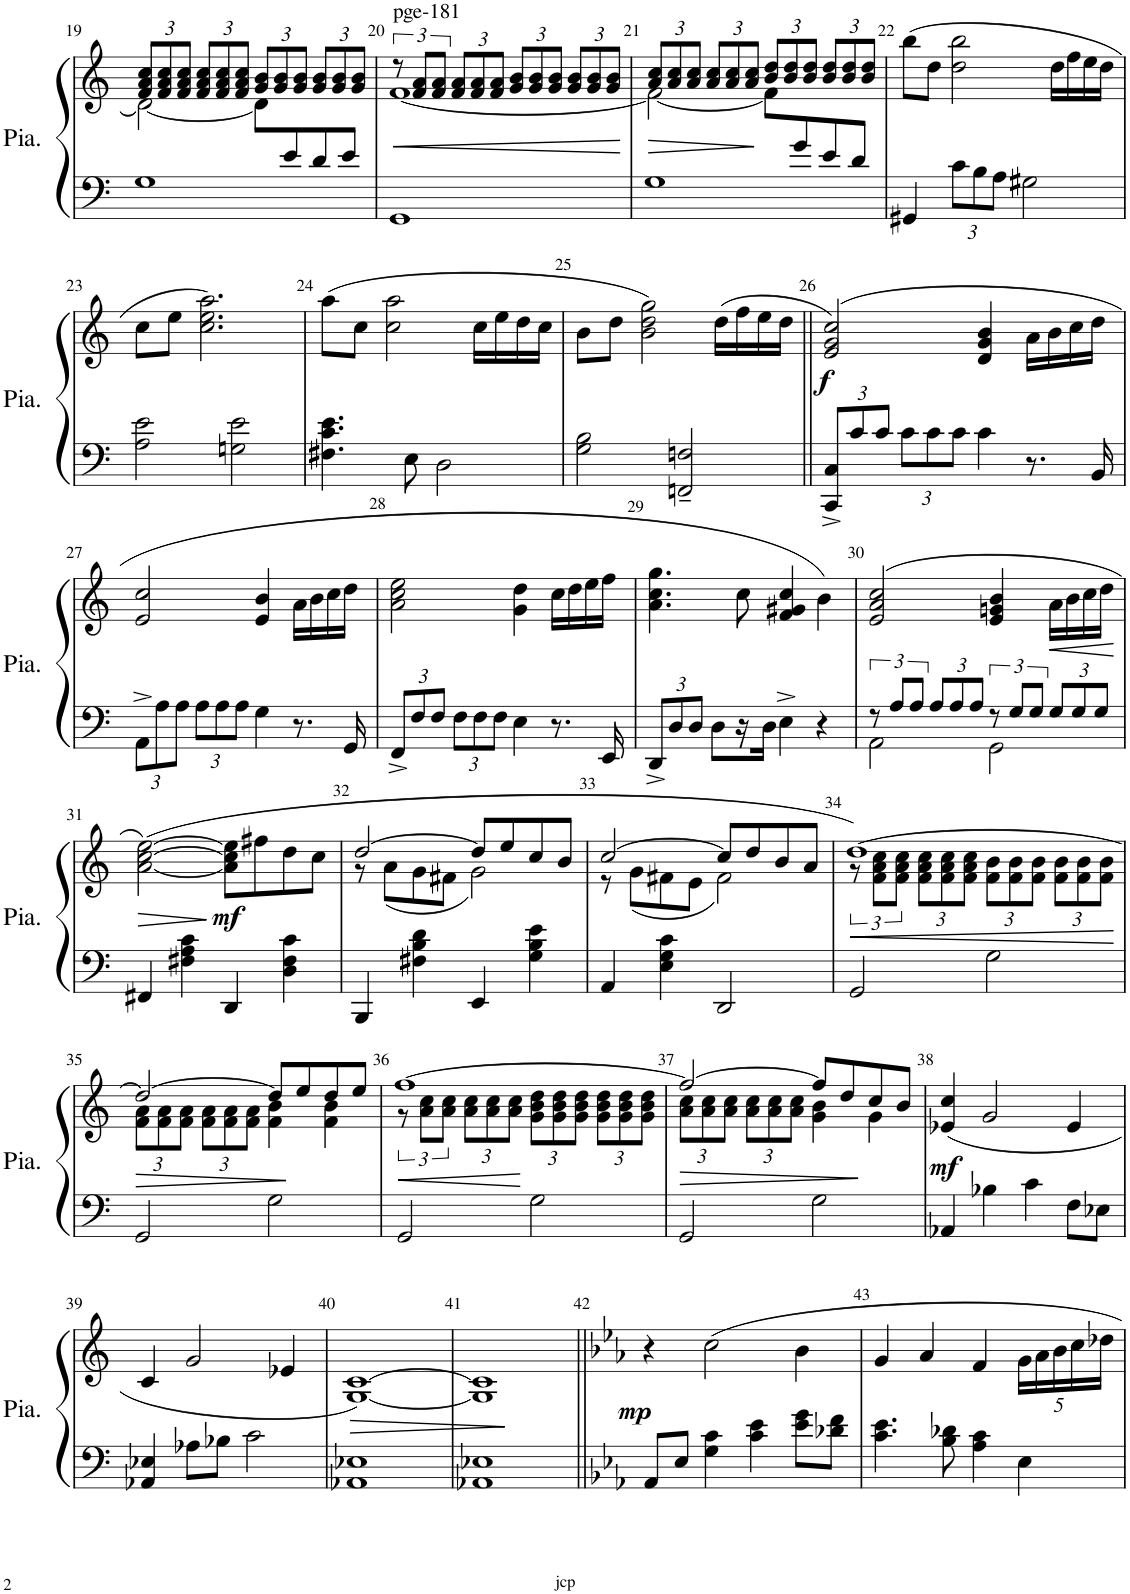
**kern	**kern	**dynam
*part1	*part1	*part1
*staff2	*staff1	*staff1/2
*I"Piano	*	*
*I'Pia.	*	*
!!LO:PB:g=z
*clefF4	*clefG2	*
*k[]	*k[]	*
*M4/4	*M4/4	*
*met(c)	*met(c)	*
=19	=19	=19
*^	*	*
*	*	*Xbrackettup	*
*	*	*^	*
8ryy	1G	12f/ 12a/ 12cc/L	2d\_	.
.	.	12f/ 12a/ 12cc/	.	.
.	.	12f/ 12a/ 12cc/J	.	.
.	.	12f/ 12a/ 12cc/L	.	.
.	.	12f/ 12a/ 12cc/	.	.
.	.	12f/ 12a/ 12cc/J	.	.
.	.	12g/ 12b/L	8d\L]	.
.	.	12g/ 12b/	.	.
8e/	.	.	4.ryy	.
.	.	12g/ 12b/J	.	.
8d/	.	12g/ 12b/L	.	.
.	.	12g/ 12b/	.	.
8e/J	.	.	.	.
.	.	12g/ 12b/J	.	.
*v	*v	*	*	*
=20	=20	=20	=20
*	*brackettup	*	*
!	!LO:TX:a:t=pge-181	!	!
!	!	!	!LO:HP:b
1GG	12r	[1f	<
.	12f/ 12a/L	.	.
.	12f/ 12a/J	.	.
*	*Xbrackettup	*	*
.	12f/ 12a/L	.	.
.	12f/ 12a/	.	.
.	12f/ 12a/J	.	.
.	12g/ 12b/L	.	.
.	12g/ 12b/	.	.
.	12g/ 12b/J	.	.
.	12g/ 12b/L	.	.
.	12g/ 12b/	.	.
.	12g/ 12b/J	.	.
*	*v	*v	*
.	.	[
=21	=21	=21
*^	*	*
!	!	!	!LO:HP:b
*	*	*^	*
8ryy	1G	12a/ 12cc/L	2f\_	>
.	.	12a/ 12cc/	.	.
.	.	12a/ 12cc/J	.	.
.	.	12a/ 12cc/L	.	.
.	.	12a/ 12cc/	.	.
.	.	12a/ 12cc/J	.	.
.	.	12b/ 12dd/L	8f\L]	]
.	.	12b/ 12dd/	.	.
8g/	.	.	4.ryy	.
.	.	12b/ 12dd/J	.	.
8e/	.	12b/ 12dd/L	.	.
.	.	12b/ 12dd/	.	.
8d/J	.	.	.	.
.	.	12b/ 12dd/J	.	.
*v	*v	*	*	*
*	*v	*v	*
=22	=22	=22
4GG#X/	(8bb\L	.
.	8dd\J	.
*Xbrackettup	*	*
12c\L	2dd\ 2bb\	.
12B\	.	.
12A\J	.	.
2G#X\	.	.
.	16dd\LL	.
.	16ff\	.
.	16ee\	.
.	16dd\JJ	.
!!LO:LB:g=z
=23	=23	=23
2A\ 2e\	8cc\L	.
.	8ee\J	.
.	2.cc\ 2.ee\ 2.aa\)	.
2Gn\ 2e\	.	.
=24	=24	=24
4.F#X\ 4.c\ 4.e\	(8aa\L	.
.	8cc\J	.
.	2cc\ 2aa\	.
8E\	.	.
2D\	.	.
.	16cc\LL	.
.	16ee\	.
.	16dd\	.
.	16cc\JJ	.
=25	=25	=25
2G\ 2B\	8b\L	.
.	8dd\J	.
.	2b\ 2dd\ 2gg\)	.
2FFn/~ 2Fn/~	.	.
.	(16dd\LL	.
.	16ff\	.
.	16ee\	.
.	16dd\JJ	.
=26||	=26||	=26||
!	!	!LO:DY:b
12CC/^ 12C/^L	(2e/ 2g/ 2cc/)	f
12c/	.	.
12c/J	.	.
12c\L	.	.
12c\	.	.
12c\J	.	.
4c\	4d/ 4g/ 4b/	.
8.r	16a\LL	.
.	16b\	.
.	16cc\	.
16BB/	16dd\JJ	.
!!LO:LB:g=z
=27	=27	=27
12AA^\L	2e/ 2cc/	.
12A\	.	.
12A\J	.	.
12A\L	.	.
12A\	.	.
12A\J	.	.
4G\	4e/ 4b/	.
8.r	16a\LL	.
.	16b\	.
.	16cc\	.
16GG/	16dd\JJ	.
=28	=28	=28
12FF^/L	2a\ 2cc\ 2ee\	.
12F/	.	.
12F/J	.	.
12F\L	.	.
12F\	.	.
12F\J	.	.
4E\	4g\ 4dd\	.
8.r	16cc\LL	.
.	16dd\	.
.	16ee\	.
16EE/	16ff\JJ	.
=29	=29	=29
12DD^/L	4.a\ 4.cc\ 4.gg\	.
12D/	.	.
12D/J	.	.
8D\L	.	.
16r	8cc\	.
16D\JJ	.	.
4E^\	4f/ 4g#X/ 4cc/	.
4r	4b\)	.
=30	=30	=30
*brackettup	*	*
*^	*	*
12r	2AA\	(2e/ 2a/ 2cc/	.
12A/L	.	.	.
12A/J	.	.	.
*Xbrackettup	*	*	*
12A/L	.	.	.
12A/	.	.	.
12A/J	.	.	.
*brackettup	*	*	*
12r	2GG\	4e/ 4gn/ 4b/	.
12G/L	.	.	.
12G/J	.	.	.
*Xbrackettup	*	*	*
!	!	!	!LO:HP:b
12G/L	.	16a\LL	<
.	.	16b\	.
12G/	.	.	.
.	.	16cc\	.
12G/J	.	.	.
.	.	16dd\JJ	.
*v	*v	*	*
.	.	[
!!LO:LB:g=z
=31	=31	=31
!	!	!LO:HP:b
4FF#X/	([2a\ [2cc\ [2ee\)	>
4F#X\ 4A\ 4c\	.	.
!	!	!LO:DY:n=1:b
4DD/	8a\] 8cc\] 8ee\]L	] mf
.	8ff#X\	.
4D\ 4F#\ 4c\	8dd\	.
.	8cc\J	.
=32	=32	=32
*	*^	*
4BBB/	[2dd/	8r	.
.	.	(8a\L	.
4F#X\ 4B\ 4d\	.	8g\	.
.	.	8f#X\J	.
4EE/	8dd/L]	2g\)	.
.	8ee/	.	.
4G\ 4B\ 4e\	8cc/	.	.
.	8b/J	.	.
=33	=33	=33	=33
4AA/	[2cc/	8r	.
.	.	(8g\L	.
4E\ 4G\ 4c\	.	8f#X\	.
.	.	8e\J	.
2DD/	8cc/L]	2f#\)	.
.	8dd/	.	.
.	8b/	.	.
.	8a/J	.	.
=34	=34	=34	=34
!	!	!	!LO:HP:b
*	*	*brackettup	*
2GG/	[1dd)	12r	<
.	.	12f\ 12a\ 12cc\L	.
.	.	12f\ 12a\ 12cc\J	.
*	*	*Xbrackettup	*
.	.	12f\ 12a\ 12cc\L	.
.	.	12f\ 12a\ 12cc\	.
.	.	12f\ 12a\ 12cc\J	.
2G\	.	12f\ 12b\L	.
.	.	12f\ 12b\	.
.	.	12f\ 12b\J	.
.	.	12f\ 12b\L	.
.	.	12f\ 12b\	.
.	.	12f\ 12b\J	.
*	*v	*v	*
.	.	[
!!LO:LB:g=z
=35	=35	=35
!	!	!LO:HP:b
*	*^	*
2GG/	2dd/_	12f\ 12a\L	>
.	.	12f\ 12a\	.
.	.	12f\ 12a\J	.
.	.	12f\ 12a\L	.
.	.	12f\ 12a\	.
.	.	12f\ 12a\J	.
2G\	8dd/L]	4f\ 4b\	.
.	8ee/	.	]
.	8dd/	4f\ 4b\	.
.	8ee/J	.	.
=36	=36	=36	=36
!	!	!	!LO:HP:b
*	*	*brackettup	*
2GG/	[1ff	12r	<
.	.	12a\ 12cc\L	.
.	.	12a\ 12cc\J	.
*	*	*Xbrackettup	*
.	.	12a\ 12cc\L	.
.	.	12a\ 12cc\	.
.	.	12a\ 12cc\J	.
2G\	.	12g\ 12b\ 12dd\L	[
.	.	12g\ 12b\ 12dd\	.
.	.	12g\ 12b\ 12dd\J	.
.	.	12g\ 12b\ 12dd\L	.
.	.	12g\ 12b\ 12dd\	.
.	.	12g\ 12b\ 12dd\J	.
=37	=37	=37	=37
!	!	!	!LO:HP:b
2GG/	2ff/_	12a\ 12cc\L	>
.	.	12a\ 12cc\	.
.	.	12a\ 12cc\J	.
.	.	12a\ 12cc\L	.
.	.	12a\ 12cc\	.
.	.	12a\ 12cc\J	.
2G\	8ff/L]	4g\ 4b\	.
.	8dd/	.	.
.	8cc/	4g\	]
.	8b/J	.	.
*	*v	*v	*
=38	=38	=38
!	!	!LO:DY:b
4AA-X/	(4e-X/ 4cc/	mf
4B-X\	2g/	.
4c\	.	.
8F\L	4e-/	.
8E-X\J	.	.
!!LO:LB:g=z
=39	=39	=39
4AA-X/ 4E-X/	4c/	.
8A-X\L	2g/	.
8B-X\J	.	.
2c\	.	.
.	4e-X/	.
=40	=40	=40
!	!	!LO:HP:b
1AA-X 1E-X	[1G [1c)	>
.	.	]
=41	=41	=41
1AA-X 1E-X	1G] 1c]	.
=42||	=42||	=42||
*k[b-e-a-]	*k[b-e-a-]	*
!	!	!LO:DY:b
8AA-/L	4r	mp
8E-/J	.	.
4G\ 4c\	2cc\	.
4c\ 4e-\	.	.
8e-\ 8g\L	4b-\	.
8d-X\ 8f\J	.	.
=43	=43	=43
4.c\ 4.e-\	4g/	.
.	4a-/	.
8B-\ 8d-X\	.	.
4A-\ 4c\	4f/	.
4E-\	20g\LL	.
.	20a-\	.
.	20b-\	.
.	20cc\	.
.	20dd-X\JJ	.
=	=	=
*-	*-	*-
